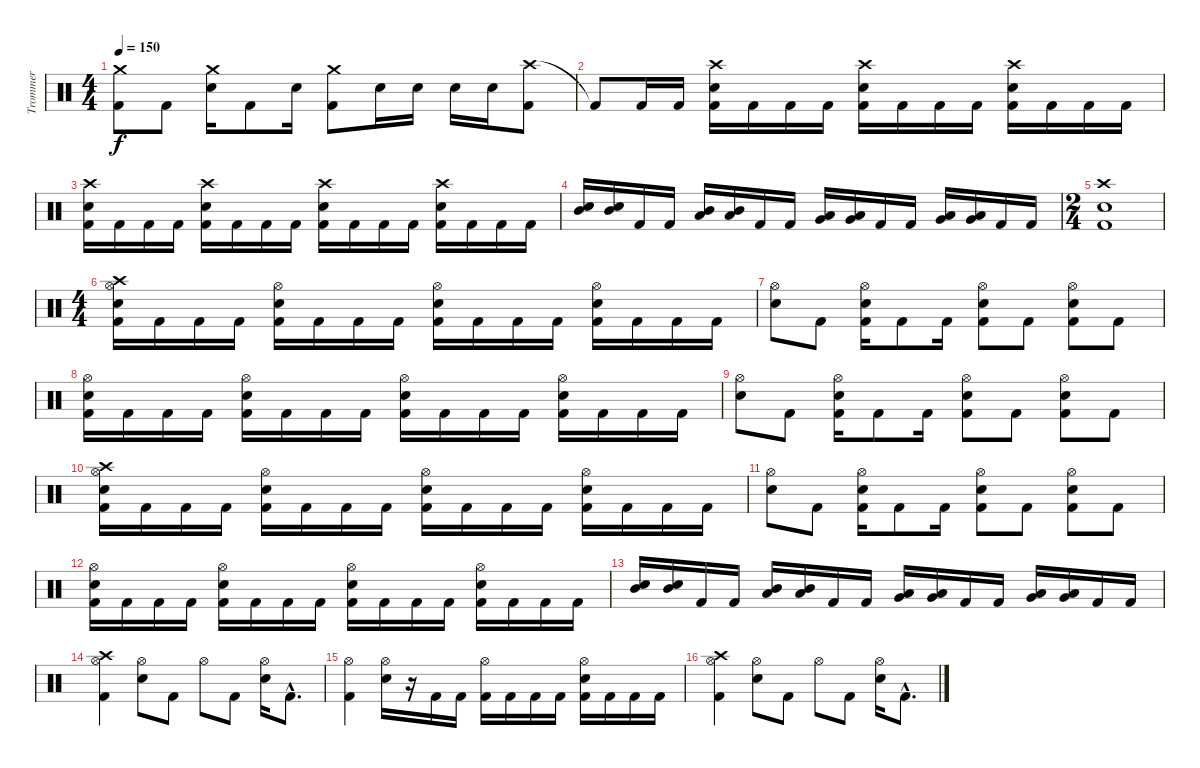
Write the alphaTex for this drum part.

\track ("Trommer" "Trommer") {instrument percussion}
\staff {score}
\articulation defaults
\ts (4 4)
\tempo 150
\clef neutral
\ks c
("Crash medium (hit)" "Kick (hit) 2").8{dy f} "Kick (hit) 2".8 ("Crash medium (hit)" "Snare (hit) 2").16 "Kick (hit) 2".8 "Snare (hit) 2".16 ("Crash medium (hit)" "Kick (hit) 2").8 "Snare (hit) 2".16 "Snare (hit) 2".16 "Snare (hit) 2".16 "Snare (hit) 2".16 ("Crash high (hit)" "Kick (hit) 2").8 |
"Kick (hit) 2"{t}.8 "Kick (hit) 2".16 "Kick (hit) 2".16 ("Crash high (hit)" "Snare (hit) 2" "Kick (hit) 2").16 "Kick (hit) 2".16 "Kick (hit) 2".16 "Kick (hit) 2".16 ("Crash high (hit)" "Snare (hit) 2" "Kick (hit) 2").16 "Kick (hit) 2".16 "Kick (hit) 2".16 "Kick (hit) 2".16 ("Crash high (hit)" "Snare (hit) 2" "Kick (hit) 2").16 "Kick (hit) 2".16 "Kick (hit) 2".16 "Kick (hit) 2".16 |
("Crash high (hit)" "Snare (hit) 2" "Kick (hit) 2").16 "Kick (hit) 2".16 "Kick (hit) 2".16 "Kick (hit) 2".16 ("Crash high (hit)" "Snare (hit) 2" "Kick (hit) 2").16 "Kick (hit) 2".16 "Kick (hit) 2".16 "Kick (hit) 2".16 ("Crash high (hit)" "Snare (hit) 2" "Kick (hit) 2").16 "Kick (hit) 2".16 "Kick (hit) 2".16 "Kick (hit) 2".16 ("Crash high (hit)" "Snare (hit) 2" "Kick (hit) 2").16 "Kick (hit) 2".16 "Kick (hit) 2".16 "Kick (hit) 2".16 |
("Mid Tom (hit)" "Snare (hit) 2").16 ("Mid Tom (hit)" "Snare (hit) 2").16 "Kick (hit) 2".16 "Kick (hit) 2".16 ("Mid Tom (hit)" "Low Tom (hit)").16 ("Mid Tom (hit)" "Low Tom (hit)").16 "Kick (hit) 2".16 "Kick (hit) 2".16 ("Low Tom (hit)" "Very Low Tom (hit)").16 ("Low Tom (hit)" "Very Low Tom (hit)").16 "Kick (hit) 2".16 "Kick (hit) 2".16 ("Very Low Tom (hit)" "Low Floor Tom (hit)").16 ("Very Low Tom (hit)" "Low Floor Tom (hit)").16 "Kick (hit) 2".16 "Kick (hit) 2".16 |
\ts (2 4)
("Crash high (hit)" "Snare (hit) 2" "Kick (hit) 2").1 |
\ts (4 4)
("Crash high (hit)" "Hi-Hat (open)" "Snare (hit) 2" "Kick (hit) 2").16 "Kick (hit) 2".16 "Kick (hit) 2".16 "Kick (hit) 2".16 ("Hi-Hat (open)" "Snare (hit) 2" "Kick (hit) 2").16 "Kick (hit) 2".16 "Kick (hit) 2".16 "Kick (hit) 2".16 ("Hi-Hat (open)" "Snare (hit) 2" "Kick (hit) 2").16 "Kick (hit) 2".16 "Kick (hit) 2".16 "Kick (hit) 2".16 ("Hi-Hat (open)" "Snare (hit) 2" "Kick (hit) 2").16 "Kick (hit) 2".16 "Kick (hit) 2".16 "Kick (hit) 2".16 |
("Hi-Hat (open)" "Snare (hit) 2").8 "Kick (hit) 2".8 ("Hi-Hat (open)" "Snare (hit) 2" "Kick (hit) 2").16 "Kick (hit) 2".8 "Kick (hit) 2".16 ("Hi-Hat (open)" "Snare (hit) 2" "Kick (hit) 2").8 "Kick (hit) 2".8 ("Hi-Hat (open)" "Snare (hit) 2" "Kick (hit) 2").8 "Kick (hit) 2".8 |
("Hi-Hat (open)" "Snare (hit) 2" "Kick (hit) 2").16 "Kick (hit) 2".16 "Kick (hit) 2".16 "Kick (hit) 2".16 ("Hi-Hat (open)" "Snare (hit) 2" "Kick (hit) 2").16 "Kick (hit) 2".16 "Kick (hit) 2".16 "Kick (hit) 2".16 ("Hi-Hat (open)" "Snare (hit) 2" "Kick (hit) 2").16 "Kick (hit) 2".16 "Kick (hit) 2".16 "Kick (hit) 2".16 ("Hi-Hat (open)" "Snare (hit) 2" "Kick (hit) 2").16 "Kick (hit) 2".16 "Kick (hit) 2".16 "Kick (hit) 2".16 |
("Hi-Hat (open)" "Snare (hit) 2").8 "Kick (hit) 2".8 ("Hi-Hat (open)" "Snare (hit) 2" "Kick (hit) 2").16 "Kick (hit) 2".8 "Kick (hit) 2".16 ("Hi-Hat (open)" "Snare (hit) 2" "Kick (hit) 2").8 "Kick (hit) 2".8 ("Hi-Hat (open)" "Snare (hit) 2" "Kick (hit) 2").8 "Kick (hit) 2".8 |
("Crash high (hit)" "Hi-Hat (open)" "Snare (hit) 2" "Kick (hit) 2").16 "Kick (hit) 2".16 "Kick (hit) 2".16 "Kick (hit) 2".16 ("Hi-Hat (open)" "Snare (hit) 2" "Kick (hit) 2").16 "Kick (hit) 2".16 "Kick (hit) 2".16 "Kick (hit) 2".16 ("Hi-Hat (open)" "Snare (hit) 2" "Kick (hit) 2").16 "Kick (hit) 2".16 "Kick (hit) 2".16 "Kick (hit) 2".16 ("Hi-Hat (open)" "Snare (hit) 2" "Kick (hit) 2").16 "Kick (hit) 2".16 "Kick (hit) 2".16 "Kick (hit) 2".16 |
("Hi-Hat (open)" "Snare (hit) 2").8 "Kick (hit) 2".8 ("Hi-Hat (open)" "Snare (hit) 2" "Kick (hit) 2").16 "Kick (hit) 2".8 "Kick (hit) 2".16 ("Hi-Hat (open)" "Snare (hit) 2" "Kick (hit) 2").8 "Kick (hit) 2".8 ("Hi-Hat (open)" "Snare (hit) 2" "Kick (hit) 2").8 "Kick (hit) 2".8 |
("Hi-Hat (open)" "Snare (hit) 2" "Kick (hit) 2").16 "Kick (hit) 2".16 "Kick (hit) 2".16 "Kick (hit) 2".16 ("Hi-Hat (open)" "Snare (hit) 2" "Kick (hit) 2").16 "Kick (hit) 2".16 "Kick (hit) 2".16 "Kick (hit) 2".16 ("Hi-Hat (open)" "Snare (hit) 2" "Kick (hit) 2").16 "Kick (hit) 2".16 "Kick (hit) 2".16 "Kick (hit) 2".16 ("Hi-Hat (open)" "Snare (hit) 2" "Kick (hit) 2").16 "Kick (hit) 2".16 "Kick (hit) 2".16 "Kick (hit) 2".16 |
("Mid Tom (hit)" "Snare (hit) 2").16 ("Mid Tom (hit)" "Snare (hit) 2").16 "Kick (hit) 2".16 "Kick (hit) 2".16 ("Mid Tom (hit)" "Low Tom (hit)").16 ("Mid Tom (hit)" "Low Tom (hit)").16 "Kick (hit) 2".16 "Kick (hit) 2".16 ("Low Tom (hit)" "Very Low Tom (hit)").16 ("Low Tom (hit)" "Very Low Tom (hit)").16 "Kick (hit) 2".16 "Kick (hit) 2".16 ("Very Low Tom (hit)" "Low Floor Tom (hit)").16 ("Very Low Tom (hit)" "Low Floor Tom (hit)").16 "Kick (hit) 2".16 "Kick (hit) 2".16 |
("Hi-Hat (open)" "Crash high (hit)" "Kick (hit) 2").4 ("Hi-Hat (open)" "Snare (hit) 2").8 "Kick (hit) 2".8 "Hi-Hat (open)".8 "Kick (hit) 2".8 ("Hi-Hat (open)" "Snare (hit) 2").16 "Kick (hit) 2"{hac}.8{d} |
("Hi-Hat (open)" "Kick (hit) 2").4 ("Hi-Hat (open)" "Snare (hit) 2").16 r.16 "Kick (hit) 2".16 "Kick (hit) 2".16 ("Hi-Hat (open)" "Kick (hit) 2").16 "Kick (hit) 2".16 "Kick (hit) 2".16 "Kick (hit) 2".16 ("Hi-Hat (open)" "Snare (hit) 2" "Kick (hit) 2").16 "Kick (hit) 2".16 "Kick (hit) 2".16 "Kick (hit) 2".16 |
("Hi-Hat (open)" "Crash high (hit)" "Kick (hit) 2").4 ("Hi-Hat (open)" "Snare (hit) 2").8 "Kick (hit) 2".8 "Hi-Hat (open)".8 "Kick (hit) 2".8 ("Hi-Hat (open)" "Snare (hit) 2").16 "Kick (hit) 2"{hac}.8{d}
